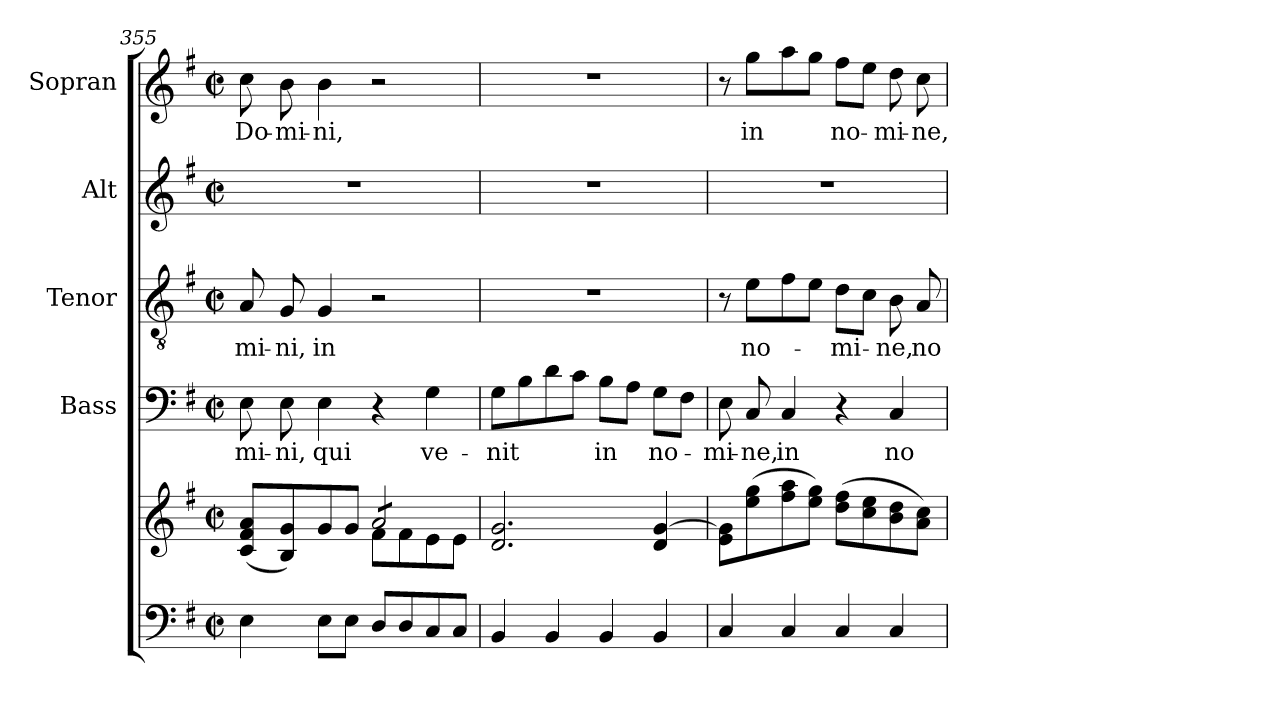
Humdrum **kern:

**kern	**kern	**kern	**text	**kern	**text	**kern	**kern	**text
*part5	*part5	*part4	*part4	*part3	*part3	*part2	*part1	*part1
*staff6	*staff5	*staff4	*staff4	*staff3	*staff3	*staff2	*staff1	*staff1
*	*	*I"Bass	*	*I"Tenor	*	*I"Alt	*I"Sopran	*
*	*	*I'B.	*	*I'T.	*	*I'A.	*I'S.	*
!!LO:PB:g=z
*clefF4	*clefG2	*clefF4	*	*clefGv2	*	*clefG2	*clefG2	*
*k[f#]	*k[f#]	*k[f#]	*	*k[f#]	*	*k[f#]	*k[f#]	*
*G:	*G:	*G:	*	*G:	*	*G:	*G:	*
*M2/2	*M2/2	*M2/2	*	*M2/2	*	*M2/2	*M2/2	*
*met(c|)	*met(c|)	*met(c|)	*	*met(c|)	*	*met(c|)	*met(c|)	*
=355	=355	=355	=355	=355	=355	=355	=355	=355
*	*^	*	*	*	*	*	*	*
!	!	!	!	!LO:LY:b	!	!LO:LY:b	!	!	!LO:LY:b
4E\	(<8c/ 8f#/ 8a/L	2ryy	8E\	-mi-	8A/	-mi-	1r	8cc\	Do-
!	!	!	!	!LO:LY:b	!	!LO:LY:b	!	!	!LO:LY:b
.	8B/ 8g/)	.	8E\	-ni,	8G/	-ni,	.	8b\	-mi-
!	!	!	!	!LO:LY:b	!	!LO:LY:b	!	!	!LO:LY:b
8E\L	8g/	.	4E\	qui	4G/	in	.	4b\	-ni,
8E\J	8g/J	.	.	.	.	.	.	.	.
*	*tremolo	*	*	*	*	*	*	*	*
8D/L	8a/L	8f#\L	4r	.	2r	.	.	2r	.
8D/	8a/	8f#\	.	.	.	.	.	.	.
!	!	!	!	!LO:LY:b	!	!	!	!	!
8C/	8a/	8e\	4G\	ve-	.	.	.	.	.
8C/J	8a/J	8e\J	.	.	.	.	.	.	.
*	*Xtremolo	*	*	*	*	*	*	*	*
=356	=356	=356	=356	=356	=356	=356	=356	=356	=356
!	!	!	!	!LO:LY:b	!	!	!	!	!
*	*v	*v	*	*	*	*	*	*	*
4BB/	2.d/ 2.g/	8G\L	-nit	1r	.	1r	1r	.
.	.	8B\	.	.	.	.	.	.
4BB/	.	8d\	.	.	.	.	.	.
.	.	8c\J	.	.	.	.	.	.
!	!	!	!LO:LY:b	!	!	!	!	!
4BB/	.	8B\L	in	.	.	.	.	.
.	.	8A\J	.	.	.	.	.	.
!	!	!	!LO:LY:b	!	!	!	!	!
4BB/	4d/ [4g/	8G\L	no-	.	.	.	.	.
.	.	8F#\J	.	.	.	.	.	.
=357	=357	=357	=357	=357	=357	=357	=357	=357
!	!	!	!LO:LY:b	!	!	!	!	!
4C/	8e\ 8g\]L	8E\	-mi-	8r	.	1r	8r	.
!	!	!	!LO:LY:b	!	!LO:LY:b	!	!	!LO:LY:b
.	(>8ee\ 8gg\	8C/	-ne,	8e\L	no-	.	8gg\L	in
!	!	!	!LO:LY:b	!	!	!	!	!
4C/	8ff#\ 8aa\	4C/	in	8f#\	.	.	8aa\	.
.	8ee\ 8gg\J)	.	.	8e\J	.	.	8gg\J	.
!	!	!	!	!	!LO:LY:b	!	!	!LO:LY:b
4C/	(>8dd\ 8ff#\L	4r	.	8d\L	-mi-	.	8ff#\L	no-
.	8cc\ 8ee\	.	.	8c\J	.	.	8ee\J	.
!	!	!	!LO:LY:b	!	!LO:LY:b	!	!	!LO:LY:b
4C/	8b\ 8dd\	4C/	no-	8B\	-ne,	.	8dd\	-mi-
!	!	!	!	!	!LO:LY:b	!	!	!LO:LY:b
.	8a\ 8cc\J)	.	.	8A/	no-	.	8cc\	-ne,
=	=	=	=	=	=	=	=	=
*-	*-	*-	*-	*-	*-	*-	*-	*-
